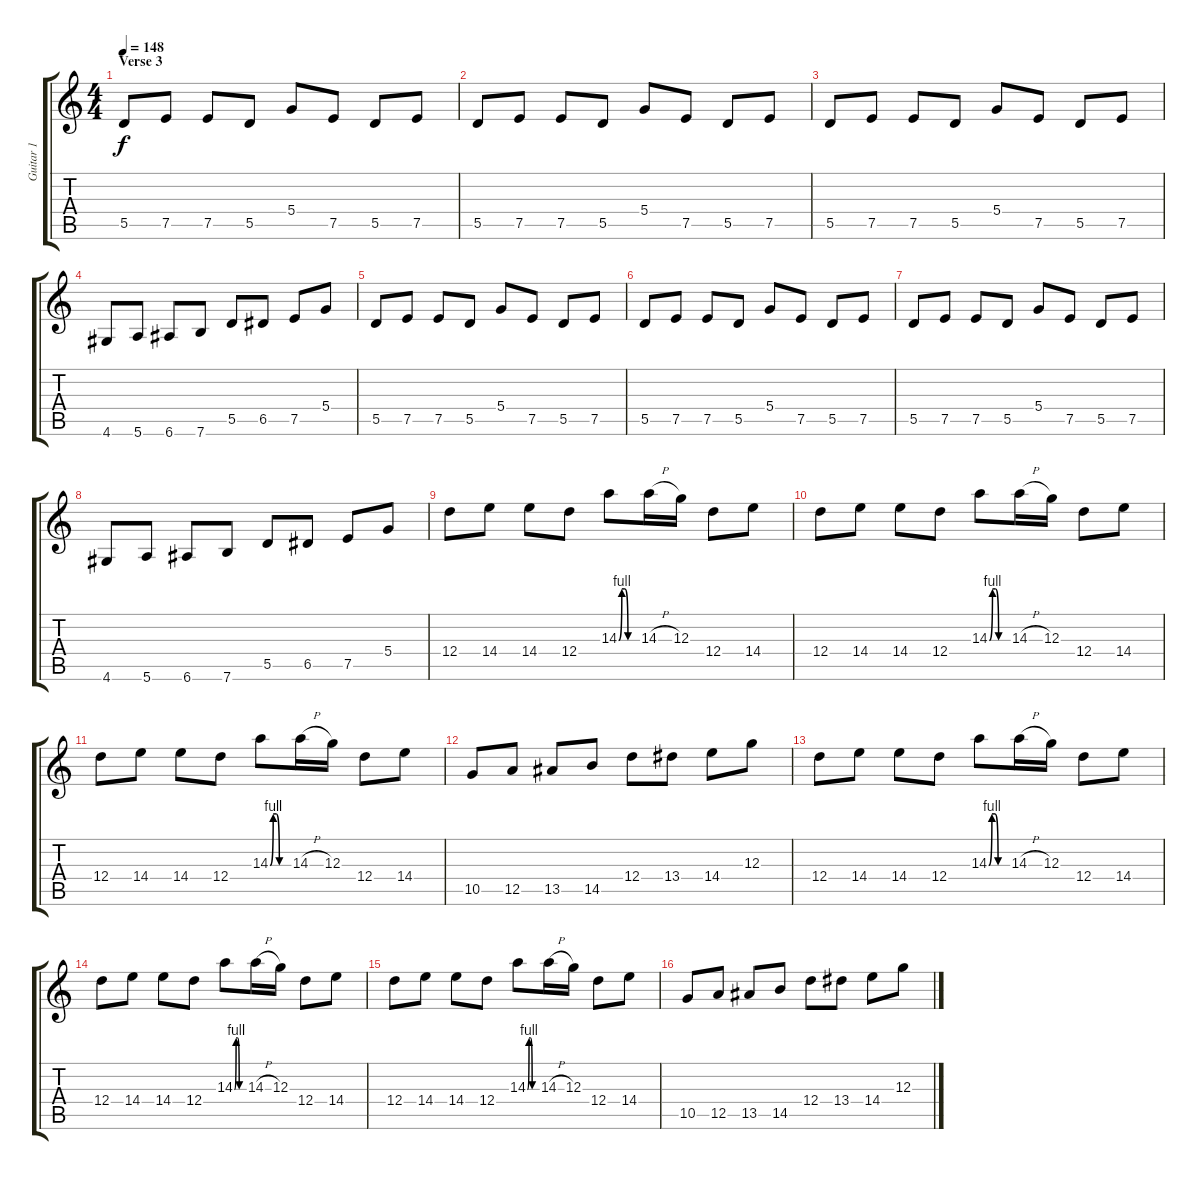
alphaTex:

\track ("Guitar 1" "Guitar 1") {instrument overdrivenguitar}
\staff {score tabs}
\tuning (E4 B3 G3 D3 A2 E2) {hide}
\ts (4 4)
\section ("" "Verse 3")
\tempo 148
\clef g2
\ks c
5.5.8{dy f} 7.5.8 7.5.8 5.5.8 5.4.8 7.5.8 5.5.8 7.5.8 |
5.5.8 7.5.8 7.5.8 5.5.8 5.4.8 7.5.8 5.5.8 7.5.8 |
5.5.8 7.5.8 7.5.8 5.5.8 5.4.8 7.5.8 5.5.8 7.5.8 |
4.6.8 5.6.8 6.6.8 7.6.8 5.5.8 6.5.8 7.5.8 5.4.8 |
5.5.8 7.5.8 7.5.8 5.5.8 5.4.8 7.5.8 5.5.8 7.5.8 |
5.5.8 7.5.8 7.5.8 5.5.8 5.4.8 7.5.8 5.5.8 7.5.8 |
5.5.8 7.5.8 7.5.8 5.5.8 5.4.8 7.5.8 5.5.8 7.5.8 |
4.6.8 5.6.8 6.6.8 7.6.8 5.5.8 6.5.8 7.5.8 5.4.8 |
12.4.8 14.4.8 14.4.8 12.4.8 14.3{be (custom 0 0 10 4 20 4 30 0 60 0)}.8 14.3{h}.16 12.3.16 12.4.8 14.4.8 |
12.4.8 14.4.8 14.4.8 12.4.8 14.3{be (custom 0 0 10 4 20 4 30 0 60 0)}.8 14.3{h}.16 12.3.16 12.4.8 14.4.8 |
12.4.8 14.4.8 14.4.8 12.4.8 14.3{be (custom 0 0 10 4 20 4 30 0 60 0)}.8 14.3{h}.16 12.3.16 12.4.8 14.4.8 |
10.5.8 12.5.8 13.5.8 14.5.8 12.4.8 13.4.8 14.4.8 12.3.8 |
12.4.8 14.4.8 14.4.8 12.4.8 14.3{be (custom 0 0 10 4 20 4 30 0 60 0)}.8 14.3{h}.16 12.3.16 12.4.8 14.4.8 |
12.4.8 14.4.8 14.4.8 12.4.8 14.3{be (custom 0 0 10 4 20 4 30 0 60 0)}.8 14.3{h}.16 12.3.16 12.4.8 14.4.8 |
12.4.8 14.4.8 14.4.8 12.4.8 14.3{be (custom 0 0 10 4 20 4 30 0 60 0)}.8 14.3{h}.16 12.3.16 12.4.8 14.4.8 |
10.5.8 12.5.8 13.5.8 14.5.8 12.4.8 13.4.8 14.4.8 12.3.8
